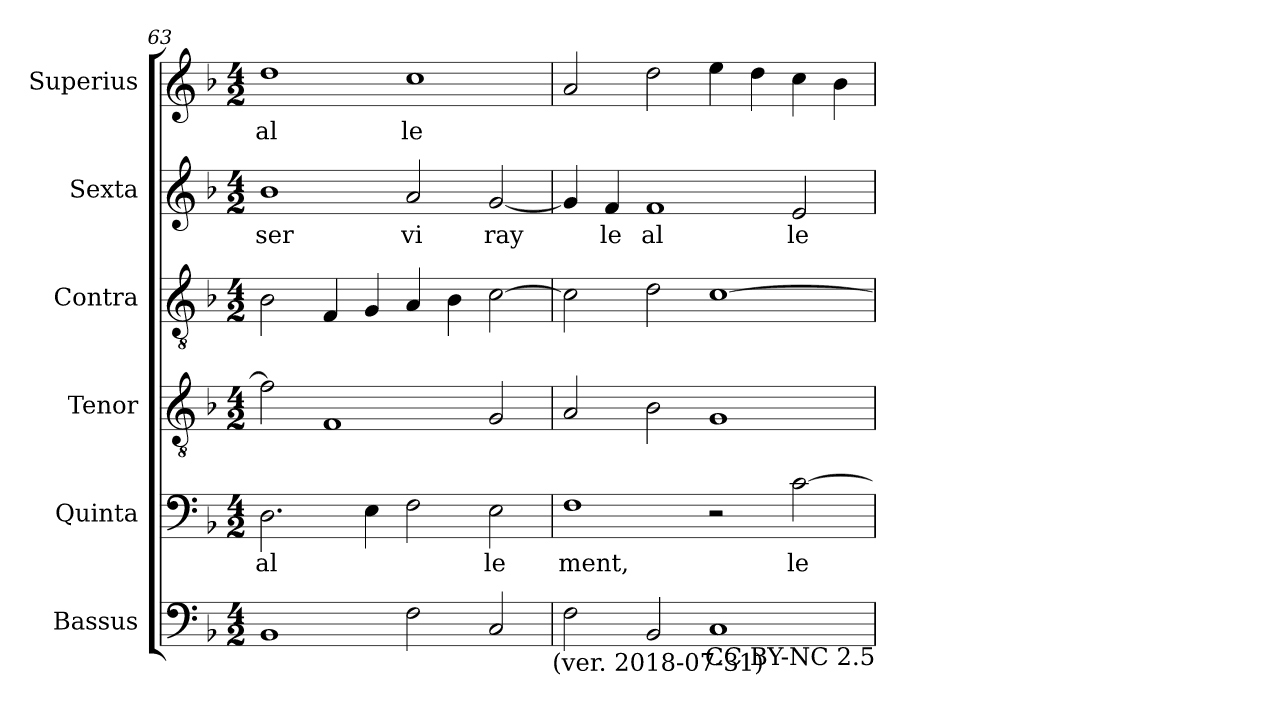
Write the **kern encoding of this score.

**kern	**kern	**text	**kern	**kern	**kern	**text	**kern	**text
*part6	*part5	*part5	*part4	*part3	*part2	*part2	*part1	*part1
*staff6	*staff5	*staff5	*staff4	*staff3	*staff2	*staff2	*staff1	*staff1
*I"Bassus	*I"Quinta	*	*I"Tenor	*I"Contra	*I"Sexta	*	*I"Superius	*
*clefF4	*clefF4	*	*clefGv2	*clefGv2	*clefG2	*	*clefG2	*
*k[b-]	*k[b-]	*	*k[b-]	*k[b-]	*k[b-]	*	*k[b-]	*
*F:	*F:	*	*F:	*F:	*F:	*	*F:	*
*M4/2	*M4/2	*	*M4/2	*M4/2	*M4/2	*	*M4/2	*
=63	=63	=63	=63	=63	=63	=63	=63	=63
!	!	!LO:LY:b:cj	!	!	!	!LO:LY:b:cj	!	!LO:LY:b:cj
1BB-	2.D\	al	2f\]	2B-\	1b-	ser	1dd	al
.	.	.	1F	4F/	.	.	.	.
.	4E\	.	.	4G/	.	.	.	.
!	!	!	!	!	!	!LO:LY:b:cj	!	!LO:LY:b:cj
2F\	2F\	.	.	4A/	2a/	vi	1cc	le
.	.	.	.	4B-\	.	.	.	.
!	!	!LO:LY:b:cj	!	!	!	!LO:LY:b	!	!
2C/	2E\	le	2G/	[>2c\	[<2g/	ray	.	.
!LO:TX:b:t=(ver. 2018-07-31)	!	!	!	!	!	!	!	!
=64	=64	=64	=64	=64	=64	=64	=64	=64
!	!	!LO:LY:b:cj	!	!	!	!	!	!
2F\	1F	ment,	2A/	2c\]	4g/]	.	2a/	.
!	!	!	!	!	!	!LO:LY:b:cj	!	!
.	.	.	.	.	4f/	le	.	.
!	!	!	!	!	!	!LO:LY:b:cj	!	!
2BB-/	.	.	2B-\	2d\	1f	al	2dd\	.
1C	2r	.	1G	[>1c	.	.	4ee\	.
.	.	.	.	.	.	.	4dd\	.
!	!	!LO:LY:b:cj	!	!	!	!LO:LY:b:cj	!	!
.	[>2c\	le	.	.	2e/	le	4cc\	.
.	.	.	.	.	.	.	4b-\	.
!LO:TX:b:t=CC BY-NC 2.5	!	!	!	!	!	!	!	!
=	=	=	=	=	=	=	=	=
*-	*-	*-	*-	*-	*-	*-	*-	*-
